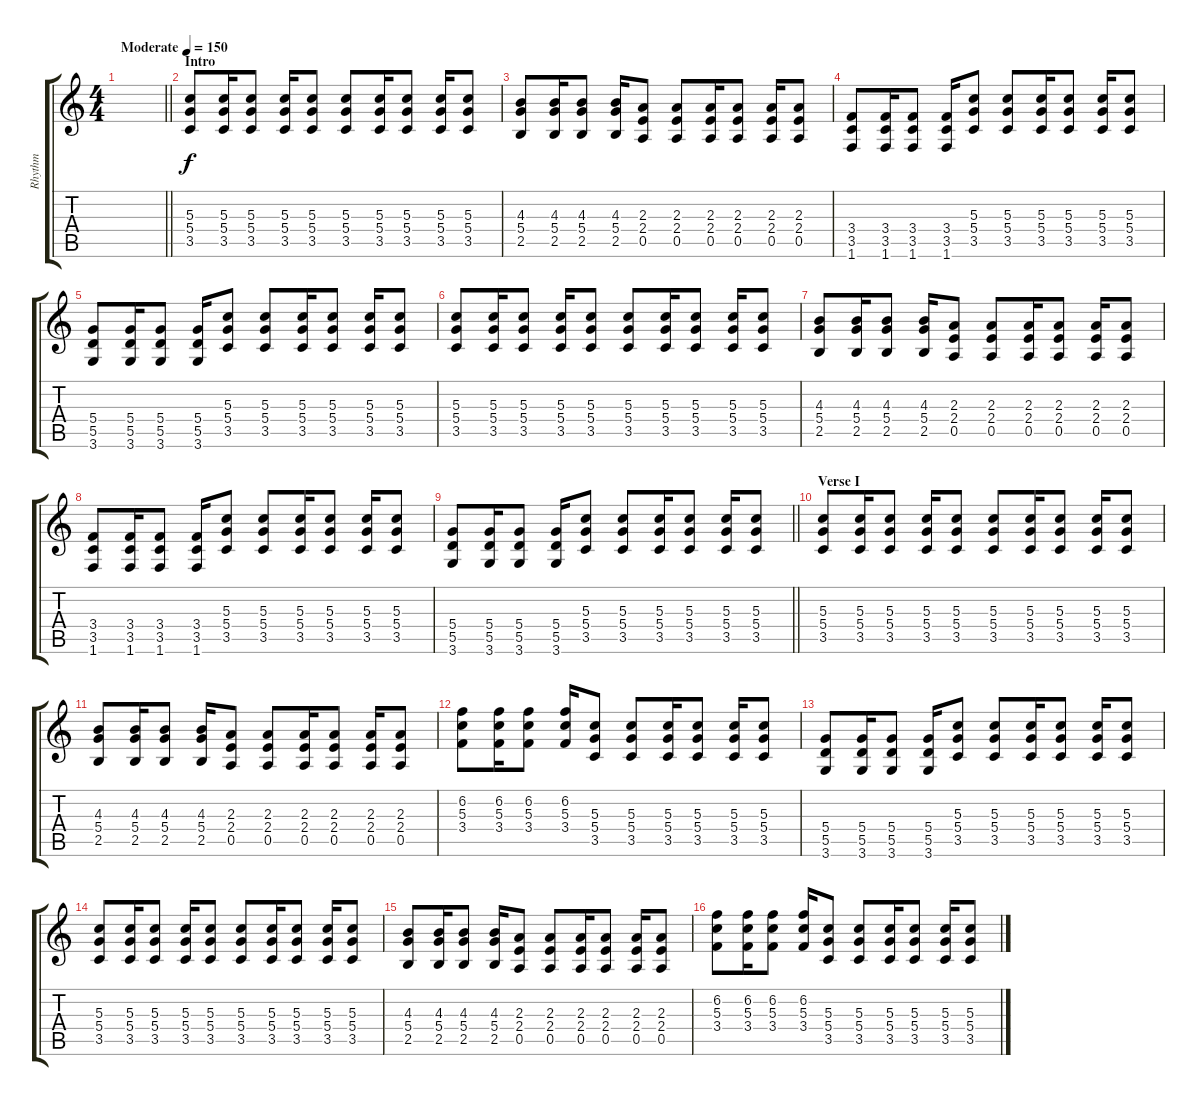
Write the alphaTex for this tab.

\track ("Rhythm" "Rhythm") {instrument overdrivenguitar}
\staff {score tabs}
\tuning (E4 B3 G3 D3 A2 E2) {hide}
\ts (4 4)
\tempo (150 "Moderate")
\clef g2
\barLineRight lightlight
\ks c
|
\section ("" "Intro")
(5.3 5.4 3.5).8 (5.3 5.4 3.5).16 (5.3 5.4 3.5).8 (5.3 5.4 3.5).16 (5.3 5.4 3.5).8 (5.3 5.4 3.5).8 (5.3 5.4 3.5).16 (5.3 5.4 3.5).8 (5.3 5.4 3.5).16 (5.3 5.4 3.5).8 |
(4.3 5.4 2.5).8 (4.3 5.4 2.5).16 (4.3 5.4 2.5).8 (4.3 5.4 2.5).16 (2.3 2.4 0.5).8 (2.3 2.4 0.5).8 (2.3 2.4 0.5).16 (2.3 2.4 0.5).8 (2.3 2.4 0.5).16 (2.3 2.4 0.5).8 |
(3.4 3.5 1.6).8 (3.4 3.5 1.6).16 (3.4 3.5 1.6).8 (3.4 3.5 1.6).16 (5.3 5.4 3.5).8 (5.3 5.4 3.5).8 (5.3 5.4 3.5).16 (5.3 5.4 3.5).8 (5.3 5.4 3.5).16 (5.3 5.4 3.5).8 |
(5.4 5.5 3.6).8 (5.4 5.5 3.6).16 (5.4 5.5 3.6).8 (5.4 5.5 3.6).16 (5.3 5.4 3.5).8 (5.3 5.4 3.5).8 (5.3 5.4 3.5).16 (5.3 5.4 3.5).8 (5.3 5.4 3.5).16 (5.3 5.4 3.5).8 |
(5.3 5.4 3.5).8 (5.3 5.4 3.5).16 (5.3 5.4 3.5).8 (5.3 5.4 3.5).16 (5.3 5.4 3.5).8 (5.3 5.4 3.5).8 (5.3 5.4 3.5).16 (5.3 5.4 3.5).8 (5.3 5.4 3.5).16 (5.3 5.4 3.5).8 |
(4.3 5.4 2.5).8 (4.3 5.4 2.5).16 (4.3 5.4 2.5).8 (4.3 5.4 2.5).16 (2.3 2.4 0.5).8 (2.3 2.4 0.5).8 (2.3 2.4 0.5).16 (2.3 2.4 0.5).8 (2.3 2.4 0.5).16 (2.3 2.4 0.5).8 |
(3.4 3.5 1.6).8 (3.4 3.5 1.6).16 (3.4 3.5 1.6).8 (3.4 3.5 1.6).16 (5.3 5.4 3.5).8 (5.3 5.4 3.5).8 (5.3 5.4 3.5).16 (5.3 5.4 3.5).8 (5.3 5.4 3.5).16 (5.3 5.4 3.5).8 |
\barLineRight lightlight
(5.4 5.5 3.6).8 (5.4 5.5 3.6).16 (5.4 5.5 3.6).8 (5.4 5.5 3.6).16 (5.3 5.4 3.5).8 (5.3 5.4 3.5).8 (5.3 5.4 3.5).16 (5.3 5.4 3.5).8 (5.3 5.4 3.5).16 (5.3 5.4 3.5).8 |
\section ("" "Verse I")
(5.3 5.4 3.5).8 (5.3 5.4 3.5).16 (5.3 5.4 3.5).8 (5.3 5.4 3.5).16 (5.3 5.4 3.5).8 (5.3 5.4 3.5).8 (5.3 5.4 3.5).16 (5.3 5.4 3.5).8 (5.3 5.4 3.5).16 (5.3 5.4 3.5).8 |
(4.3 5.4 2.5).8 (4.3 5.4 2.5).16 (4.3 5.4 2.5).8 (4.3 5.4 2.5).16 (2.3 2.4 0.5).8 (2.3 2.4 0.5).8 (2.3 2.4 0.5).16 (2.3 2.4 0.5).8 (2.3 2.4 0.5).16 (2.3 2.4 0.5).8 |
(6.2 5.3 3.4).8 (6.2 5.3 3.4).16 (6.2 5.3 3.4).8 (6.2 5.3 3.4).16 (5.3 5.4 3.5).8 (5.3 5.4 3.5).8 (5.3 5.4 3.5).16 (5.3 5.4 3.5).8 (5.3 5.4 3.5).16 (5.3 5.4 3.5).8 |
(5.4 5.5 3.6).8 (5.4 5.5 3.6).16 (5.4 5.5 3.6).8 (5.4 5.5 3.6).16 (5.3 5.4 3.5).8 (5.3 5.4 3.5).8 (5.3 5.4 3.5).16 (5.3 5.4 3.5).8 (5.3 5.4 3.5).16 (5.3 5.4 3.5).8 |
(5.3 5.4 3.5).8 (5.3 5.4 3.5).16 (5.3 5.4 3.5).8 (5.3 5.4 3.5).16 (5.3 5.4 3.5).8 (5.3 5.4 3.5).8 (5.3 5.4 3.5).16 (5.3 5.4 3.5).8 (5.3 5.4 3.5).16 (5.3 5.4 3.5).8 |
(4.3 5.4 2.5).8 (4.3 5.4 2.5).16 (4.3 5.4 2.5).8 (4.3 5.4 2.5).16 (2.3 2.4 0.5).8 (2.3 2.4 0.5).8 (2.3 2.4 0.5).16 (2.3 2.4 0.5).8 (2.3 2.4 0.5).16 (2.3 2.4 0.5).8 |
(6.2 5.3 3.4).8 (6.2 5.3 3.4).16 (6.2 5.3 3.4).8 (6.2 5.3 3.4).16 (5.3 5.4 3.5).8 (5.3 5.4 3.5).8 (5.3 5.4 3.5).16 (5.3 5.4 3.5).8 (5.3 5.4 3.5).16 (5.3 5.4 3.5).8
